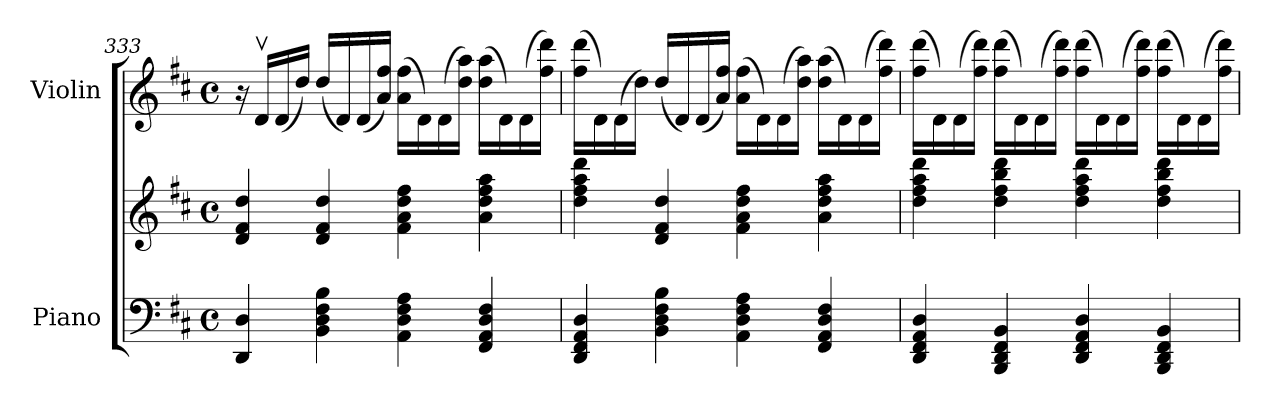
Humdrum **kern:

**kern	**kern	**kern
*part2	*part2	*part1
*staff3	*staff2	*staff1
*I"Piano	*	*I"Violin
*I'Pno.	*	*I'Vln.
*clefF4	*clefG2	*clefG2
*k[f#c#]	*k[f#c#]	*k[f#c#]
*M4/4	*M4/4	*M4/4
*met(c)	*met(c)	*met(c)
=333	=333	=333
4DD/ 4D/	4d/ 4f#/ 4dd/	16r
.	.	16dv/LL
.	.	(16d/
.	.	16dd/JJ)
4BB\ 4D\ 4F#\ 4B\	4d/ 4f#/ 4dd/	(16dd/LL
.	.	16d/)
.	.	(16d/
.	.	16a/ 16ff#/JJ)
4AA\ 4D\ 4F#\ 4A\	4f#\ 4a\ 4dd\ 4ff#\	(16a\ 16ff#\LL
.	.	16d\)
.	.	(16d\
.	.	16dd\ 16aa\JJ)
4FF#/ 4AA/ 4D/ 4F#/	4a\ 4dd\ 4ff#\ 4aa\	(16dd\ 16aa\LL
.	.	16d\)
.	.	(16d\
.	.	16ff#\ 16ddd\JJ)
!!LO:LB:g=z
=334	=334	=334
4DD/ 4FF#/ 4AA/ 4D/	4dd\ 4ff#\ 4aa\ 4ddd\	(16ff#\ 16ddd\LL
.	.	16d\)
.	.	(16d\
.	.	16dd\JJ)
4BB\ 4D\ 4F#\ 4B\	4d/ 4f#/ 4dd/	(16dd/LL
.	.	16d/)
.	.	(16d/
.	.	16a/ 16ff#/JJ)
4AA\ 4D\ 4F#\ 4A\	4f#\ 4a\ 4dd\ 4ff#\	(16a\ 16ff#\LL
.	.	16d\)
.	.	(16d\
.	.	16dd\ 16aa\JJ)
4FF#/ 4AA/ 4D/ 4F#/	4a\ 4dd\ 4ff#\ 4aa\	(16dd\ 16aa\LL
.	.	16d\)
.	.	(16d\
.	.	16ff#\ 16ddd\JJ)
=335	=335	=335
4DD/ 4FF#/ 4AA/ 4D/	4dd\ 4ff#\ 4aa\ 4ddd\	(16ff#\ 16ddd\LL
.	.	16d\)
.	.	(16d\
.	.	16ff#\ 16ddd\JJ)
4BBB/ 4DD/ 4FF#/ 4BB/	4dd\ 4ff#\ 4bb\ 4ddd\	(16ff#\ 16ddd\LL
.	.	16d\)
.	.	(16d\
.	.	16ff#\ 16ddd\JJ)
4DD/ 4FF#/ 4AA/ 4D/	4dd\ 4ff#\ 4aa\ 4ddd\	(16ff#\ 16ddd\LL
.	.	16d\)
.	.	(16d\
.	.	16ff#\ 16ddd\JJ)
4BBB/ 4DD/ 4FF#/ 4BB/	4dd\ 4ff#\ 4bb\ 4ddd\	(16ff#\ 16ddd\LL
.	.	16d\)
.	.	(16d\
.	.	16ff#\ 16ddd\JJ)
=	=	=
*-	*-	*-
